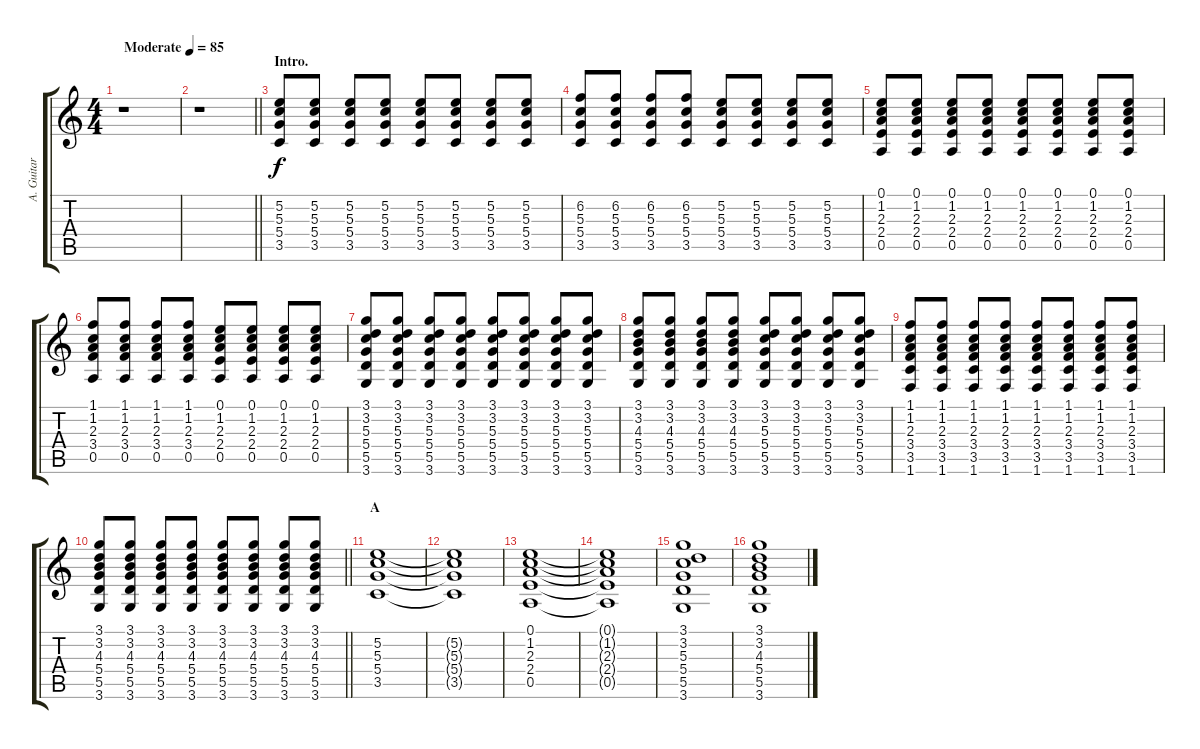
\track ("A. Guitar" "A. Guitar") {instrument acousticguitarsteel}
\staff {score tabs}
\tuning (E4 B3 G3 D3 A2 E2) {hide}
\ts (4 4)
\tempo (85 "Moderate")
\clef g2
\ks c
r.1{dy f instrument acousticguitarsteel} |
\barLineRight lightlight
r.1 |
\section ("" "Intro.")
(5.2 5.3 5.4 3.5).8 (5.2 5.3 5.4 3.5).8 (5.2 5.3 5.4 3.5).8 (5.2 5.3 5.4 3.5).8 (5.2 5.3 5.4 3.5).8 (5.2 5.3 5.4 3.5).8 (5.2 5.3 5.4 3.5).8 (5.2 5.3 5.4 3.5).8 |
(6.2 5.3 5.4 3.5).8 (6.2 5.3 5.4 3.5).8 (6.2 5.3 5.4 3.5).8 (6.2 5.3 5.4 3.5).8 (5.2 5.3 5.4 3.5).8 (5.2 5.3 5.4 3.5).8 (5.2 5.3 5.4 3.5).8 (5.2 5.3 5.4 3.5).8 |
(0.1 1.2 2.3 2.4 0.5).8 (0.1 1.2 2.3 2.4 0.5).8 (0.1 1.2 2.3 2.4 0.5).8 (0.1 1.2 2.3 2.4 0.5).8 (0.1 1.2 2.3 2.4 0.5).8 (0.1 1.2 2.3 2.4 0.5).8 (0.1 1.2 2.3 2.4 0.5).8 (0.1 1.2 2.3 2.4 0.5).8 |
(1.1 1.2 2.3 3.4 0.5).8 (1.1 1.2 2.3 3.4 0.5).8 (1.1 1.2 2.3 3.4 0.5).8 (1.1 1.2 2.3 3.4 0.5).8 (0.1 1.2 2.3 2.4 0.5).8 (0.1 1.2 2.3 2.4 0.5).8 (0.1 1.2 2.3 2.4 0.5).8 (0.1 1.2 2.3 2.4 0.5).8 |
(3.1 3.2 5.3 5.4 5.5 3.6).8 (3.1 3.2 5.3 5.4 5.5 3.6).8 (3.1 3.2 5.3 5.4 5.5 3.6).8 (3.1 3.2 5.3 5.4 5.5 3.6).8 (3.1 3.2 5.3 5.4 5.5 3.6).8 (3.1 3.2 5.3 5.4 5.5 3.6).8 (3.1 3.2 5.3 5.4 5.5 3.6).8 (3.1 3.2 5.3 5.4 5.5 3.6).8 |
(3.1 3.2 4.3 5.4 5.5 3.6).8 (3.1 3.2 4.3 5.4 5.5 3.6).8 (3.1 3.2 4.3 5.4 5.5 3.6).8 (3.1 3.2 4.3 5.4 5.5 3.6).8 (3.1 3.2 5.3 5.4 5.5 3.6).8 (3.1 3.2 5.3 5.4 5.5 3.6).8 (3.1 3.2 5.3 5.4 5.5 3.6).8 (3.1 3.2 5.3 5.4 5.5 3.6).8 |
(1.1 1.2 2.3 3.4 3.5 1.6).8 (1.1 1.2 2.3 3.4 3.5 1.6).8 (1.1 1.2 2.3 3.4 3.5 1.6).8 (1.1 1.2 2.3 3.4 3.5 1.6).8 (1.1 1.2 2.3 3.4 3.5 1.6).8 (1.1 1.2 2.3 3.4 3.5 1.6).8 (1.1 1.2 2.3 3.4 3.5 1.6).8 (1.1 1.2 2.3 3.4 3.5 1.6).8 |
\barLineRight lightlight
(3.1 3.2 4.3 5.4 5.5 3.6).8 (3.1 3.2 4.3 5.4 5.5 3.6).8 (3.1 3.2 4.3 5.4 5.5 3.6).8 (3.1 3.2 4.3 5.4 5.5 3.6).8 (3.1 3.2 4.3 5.4 5.5 3.6).8 (3.1 3.2 4.3 5.4 5.5 3.6).8 (3.1 3.2 4.3 5.4 5.5 3.6).8 (3.1 3.2 4.3 5.4 5.5 3.6).8 |
\section ("" "A")
(5.2 5.3 5.4 3.5).1 |
(5.2{t} 5.3{t} 5.4{t} 3.5{t}).1 |
(0.1 1.2 2.3 2.4 0.5).1 |
(0.1{t} 1.2{t} 2.3{t} 2.4{t} 0.5{t}).1 |
(3.1 3.2 5.3 5.4 5.5 3.6).1 |
(3.1 3.2 4.3 5.4 5.5 3.6).1
